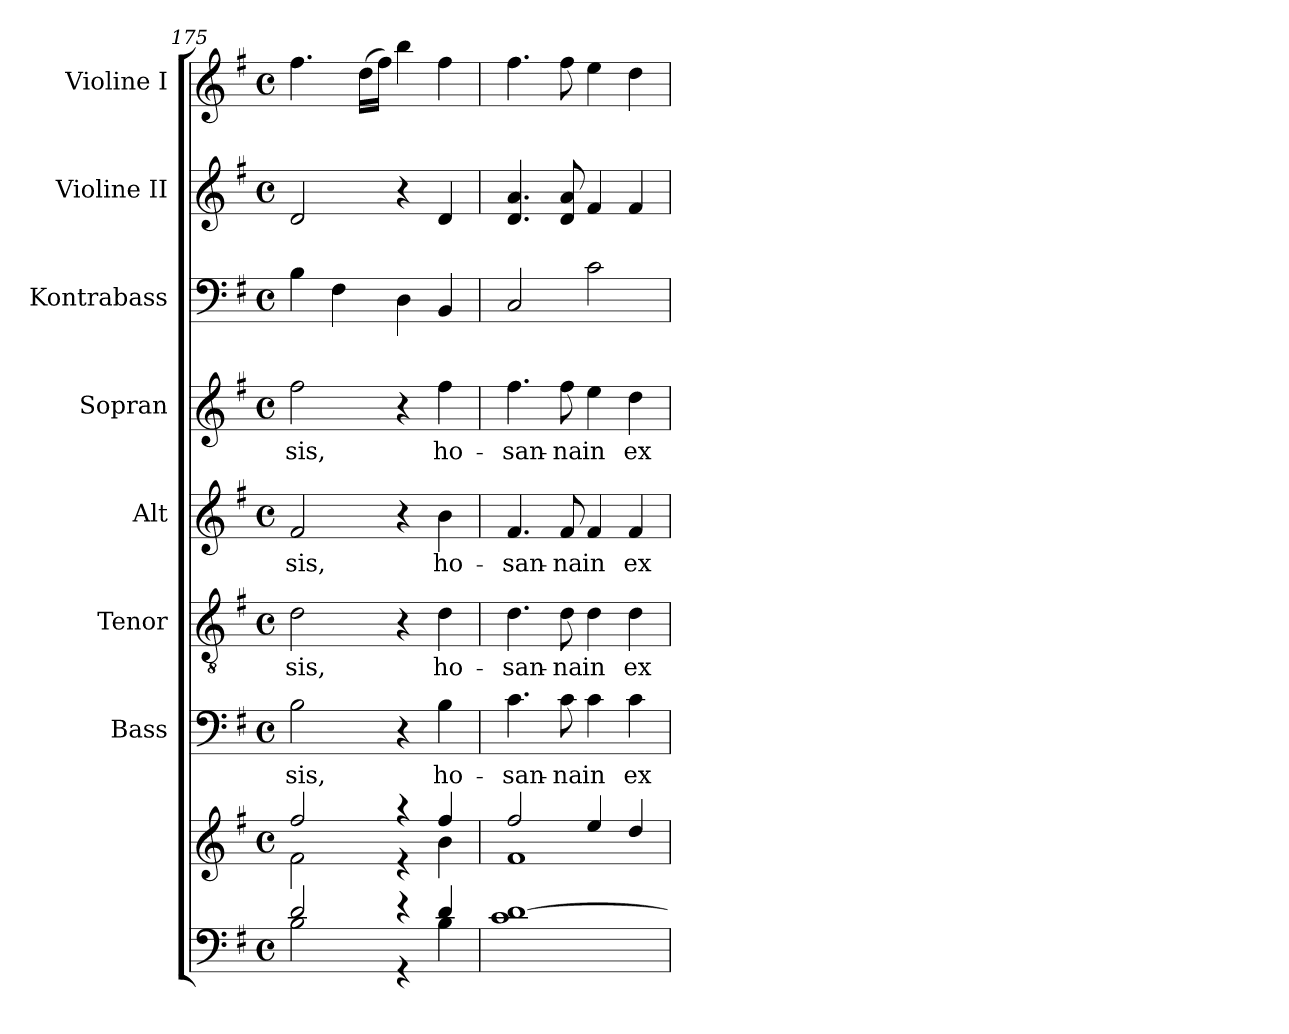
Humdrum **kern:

**kern	**kern	**kern	**text	**kern	**text	**kern	**text	**kern	**text	**kern	**kern	**kern
*part8	*part8	*part7	*part7	*part6	*part6	*part5	*part5	*part4	*part4	*part3	*part2	*part1
*staff9	*staff8	*staff7	*staff7	*staff6	*staff6	*staff5	*staff5	*staff4	*staff4	*staff3	*staff2	*staff1
*	*	*I"Bass	*	*I"Tenor	*	*I"Alt	*	*I"Sopran	*	*I"Kontrabass	*I"Violine II	*I"Violine I
*	*	*I'B.	*	*I'T.	*	*I'A.	*	*I'S.	*	*I'Kb.	*I'Vl. II	*I'Vl. I
*clefF4	*clefG2	*clefF4	*	*clefGv2	*	*clefG2	*	*clefG2	*	*clefF4	*clefG2	*clefG2
*	*	*	*	*	*	*	*	*	*	*ITrd7c12	*	*
*k[f#]	*k[f#]	*k[f#]	*	*k[f#]	*	*k[f#]	*	*k[f#]	*	*k[f#]	*k[f#]	*k[f#]
*G:	*G:	*G:	*	*G:	*	*G:	*	*G:	*	*G:	*G:	*G:
*M4/4	*M4/4	*M4/4	*	*M4/4	*	*M4/4	*	*M4/4	*	*M4/4	*M4/4	*M4/4
*met(c)	*met(c)	*met(c)	*	*met(c)	*	*met(c)	*	*met(c)	*	*met(c)	*met(c)	*met(c)
=175	=175	=175	=175	=175	=175	=175	=175	=175	=175	=175	=175	=175
*^	*^	*	*	*	*	*	*	*	*	*	*	*
!	!	!	!	!	!LO:LY:b	!	!LO:LY:b	!	!LO:LY:b	!	!LO:LY:b	!	!	!
2d/	2B\	2ff#/	2f#\	2B\	-sis,	2d\	-sis,	2f#/	-sis,	2ff#\	-sis,	4BB\	2d/	4.ff#\
.	.	.	.	.	.	.	.	.	.	.	.	4FF#\	.	.
.	.	.	.	.	.	.	.	.	.	.	.	.	.	(>16dd\LL
.	.	.	.	.	.	.	.	.	.	.	.	.	.	16ff#\JJ)
4r	4r	4r	4r	4r	.	4r	.	4r	.	4r	.	4DD\	4r	4bb\
!	!	!	!	!	!LO:LY:b	!	!LO:LY:b	!	!LO:LY:b	!	!LO:LY:b	!	!	!
4d/	4B\	4ff#/	4b\	4B\	ho-	4d\	ho-	4b\	ho-	4ff#\	ho-	4BBB/	4d/	4ff#\
!!LO:PB:g=z
=176	=176	=176	=176	=176	=176	=176	=176	=176	=176	=176	=176	=176	=176	=176
!	!	!	!	!	!LO:LY:b	!	!LO:LY:b	!	!LO:LY:b	!	!LO:LY:b	!	!	!
*v	*v	*	*	*	*	*	*	*	*	*	*	*	*	*
1c [1d	2ff#/	1f#	4.c\	-san-	4.d\	-san-	4.f#/	-san-	4.ff#\	-san-	2CC/	4.d/ 4.a/	4.ff#\
!	!	!	!	!LO:LY:b	!	!LO:LY:b	!	!LO:LY:b	!	!LO:LY:b	!	!	!
.	.	.	8c\	-na	8d\	-na	8f#/	-na	8ff#\	-na	.	8d/ 8a/	8ff#\
!	!	!	!	!LO:LY:b	!	!LO:LY:b	!	!LO:LY:b	!	!LO:LY:b	!	!	!
.	4ee/	.	4c\	in	4d\	in	4f#/	in	4ee\	in	2C\	4f#/	4ee\
!	!	!	!	!LO:LY:b	!	!LO:LY:b	!	!LO:LY:b	!	!LO:LY:b	!	!	!
.	4dd/	.	4c\	ex-	4d\	ex-	4f#/	ex-	4dd\	ex-	.	4f#/	4dd\
*	*v	*v	*	*	*	*	*	*	*	*	*	*	*
=	=	=	=	=	=	=	=	=	=	=	=	=
*-	*-	*-	*-	*-	*-	*-	*-	*-	*-	*-	*-	*-
